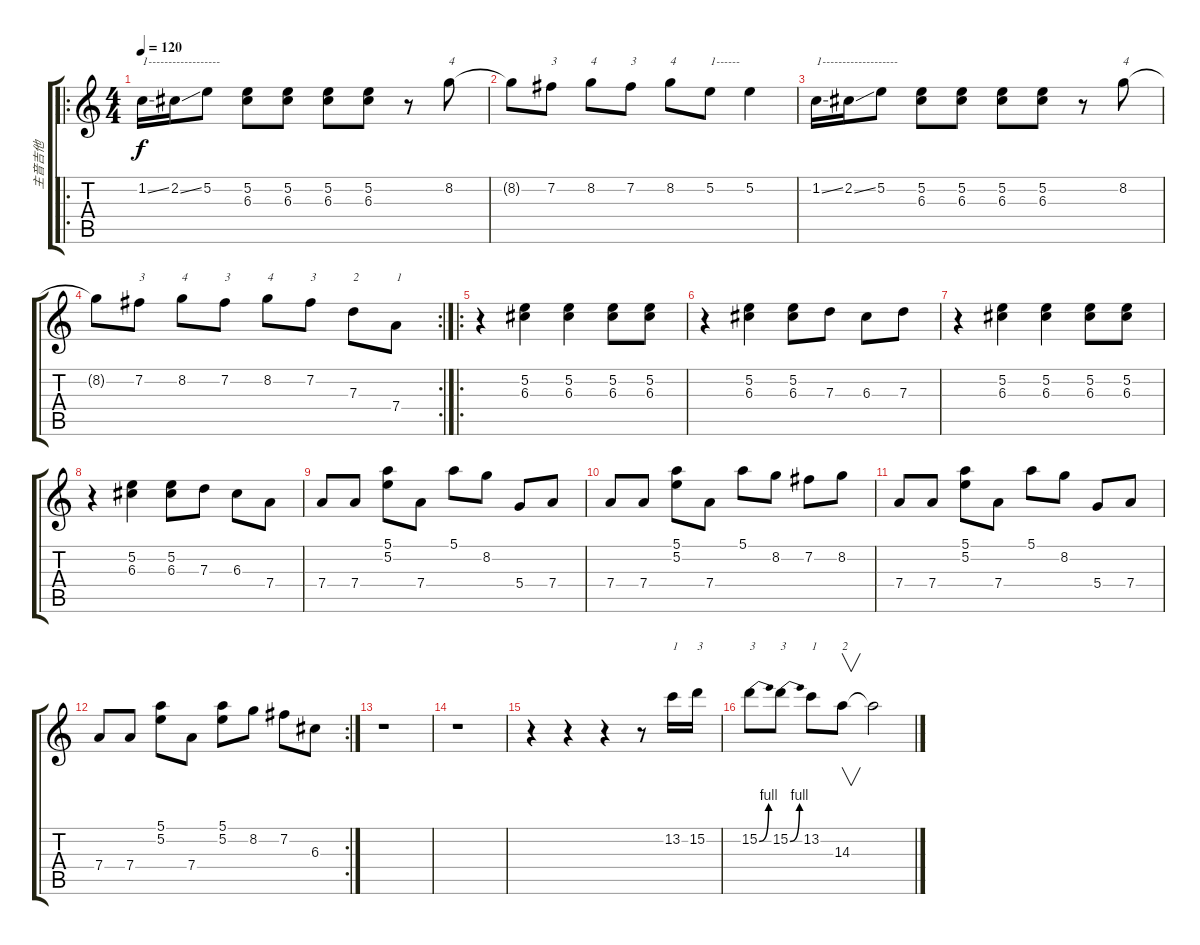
\track ("主音吉他" "主音吉他") {instrument distortionguitar}
\staff {score tabs}
\tuning (E4 B3 G3 D3 A2 E2) {hide}
\ro
\ts (4 4)
\tempo 120
\clef g2
\ks c
1.2{ss}.16{txt "1------------------" dy f} 2.2{ss}.16 5.2.8 (5.2 6.3).8 (5.2 6.3).8 (5.2 6.3).8 (5.2 6.3).8 r.8 8.2.8{txt "4"} |
8.2{t}.8 7.2.8{txt "3"} 8.2.8{txt "4"} 7.2.8{txt "3"} 8.2.8{txt "4"} 5.2.8{txt "1------"} 5.2.4 |
1.2{ss}.16{txt "1-------------------"} 2.2{ss}.16 5.2.8 (5.2 6.3).8 (5.2 6.3).8 (5.2 6.3).8 (5.2 6.3).8 r.8 8.2.8{txt "4"} |
\rc 2
8.2{t}.8 7.2.8{txt "3"} 8.2.8{txt "4"} 7.2.8{txt "3"} 8.2.8{txt "4"} 7.2.8{txt "3"} 7.3.8{txt "2"} 7.4.8{txt "1"} |
\ro
r.4 (5.2 6.3).4 (5.2 6.3).4 (5.2 6.3).8 (5.2 6.3).8 |
r.4 (5.2 6.3).4 (5.2 6.3).8 7.3.8 6.3.8 7.3.8 |
r.4 (5.2 6.3).4 (5.2 6.3).4 (5.2 6.3).8 (5.2 6.3).8 |
r.4 (5.2 6.3).4 (5.2 6.3).8 7.3.8 6.3.8 7.4.8 |
7.4.8 7.4.8 (5.1 5.2).8 7.4.8 5.1.8 8.2.8 5.4.8 7.4.8 |
7.4.8 7.4.8 (5.1 5.2).8 7.4.8 5.1.8 8.2.8 7.2.8 8.2.8 |
7.4.8 7.4.8 (5.1 5.2).8 7.4.8 5.1.8 8.2.8 5.4.8 7.4.8 |
\rc 2
7.4.8 7.4.8 (5.1 5.2).8 7.4.8 (5.1 5.2).8 8.2.8 7.2.8 6.3.8 |
r.1 |
r.1 |
r.4 r.4 r.4 r.8 13.2.16{txt "1"} 15.2.16{txt "3"} |
15.2{be (bend 0 0 60 4)}.8{txt "3"} 15.2{be (bend 0 0 60 4)}.8{txt "3"} 13.2.8{txt "1"} 14.3.8{v txt "2"} 14.3{t}.2
